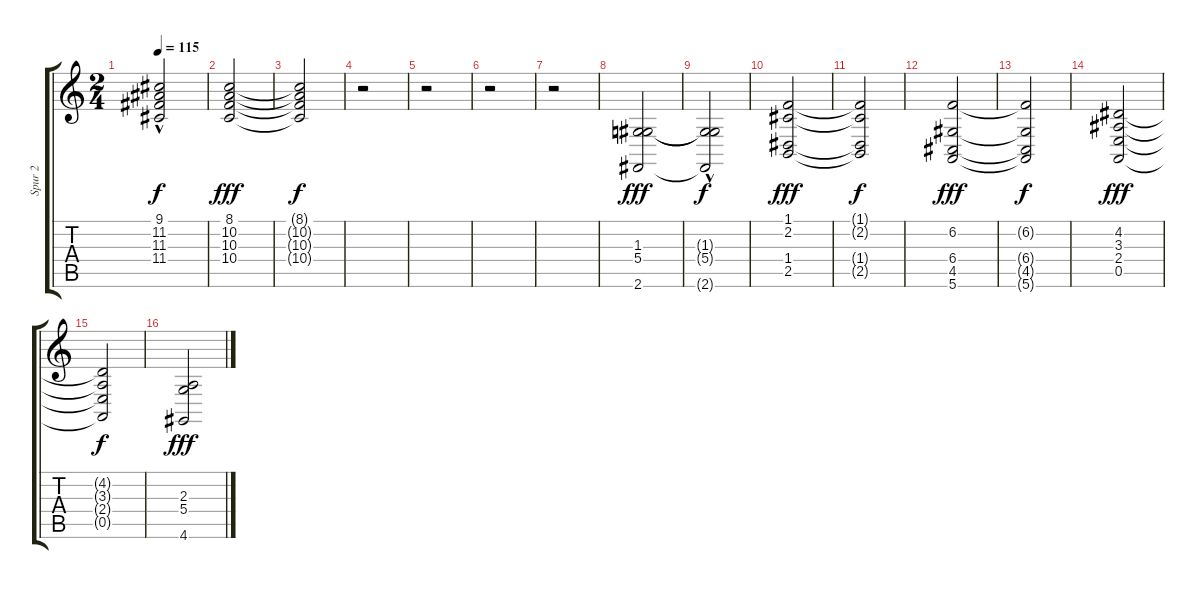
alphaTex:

\track ("Spur 2" "Spur 2") {instrument stringensemble1}
\staff {score tabs}
\tuning (E4 B3 G3 D3 A2 E2) {hide}
\ts (2 4)
\tempo 115
\clef g2
\ks c
(9.1{t} 11.2{t} 11.3{hac t} 11.4{t}).2{dy f} |
(8.1 10.2 10.3 10.4).2{dy fff} |
(8.1{t} 10.2{t} 10.3{t} 10.4{t}).2{dy f} |
r.2 |
r.2 |
r.2 |
r.2 |
(1.3 5.4 2.6).2{dy fff} |
(1.3{t} 5.4{t} 2.6{hac t}).2{dy f} |
(1.1 2.2 1.4 2.5).2{dy fff} |
(1.1{t} 2.2{t} 1.4{t} 2.5{t}).2{dy f} |
(6.2 6.4 4.5 5.6).2{dy fff} |
(6.2{t} 6.4{t} 4.5{t} 5.6{t}).2{dy f} |
(4.2 3.3 2.4 0.5).2{dy fff} |
(4.2{t} 3.3{t} 2.4{t} 0.5{t}).2{dy f} |
(2.3 5.4 4.6).2{dy fff}
